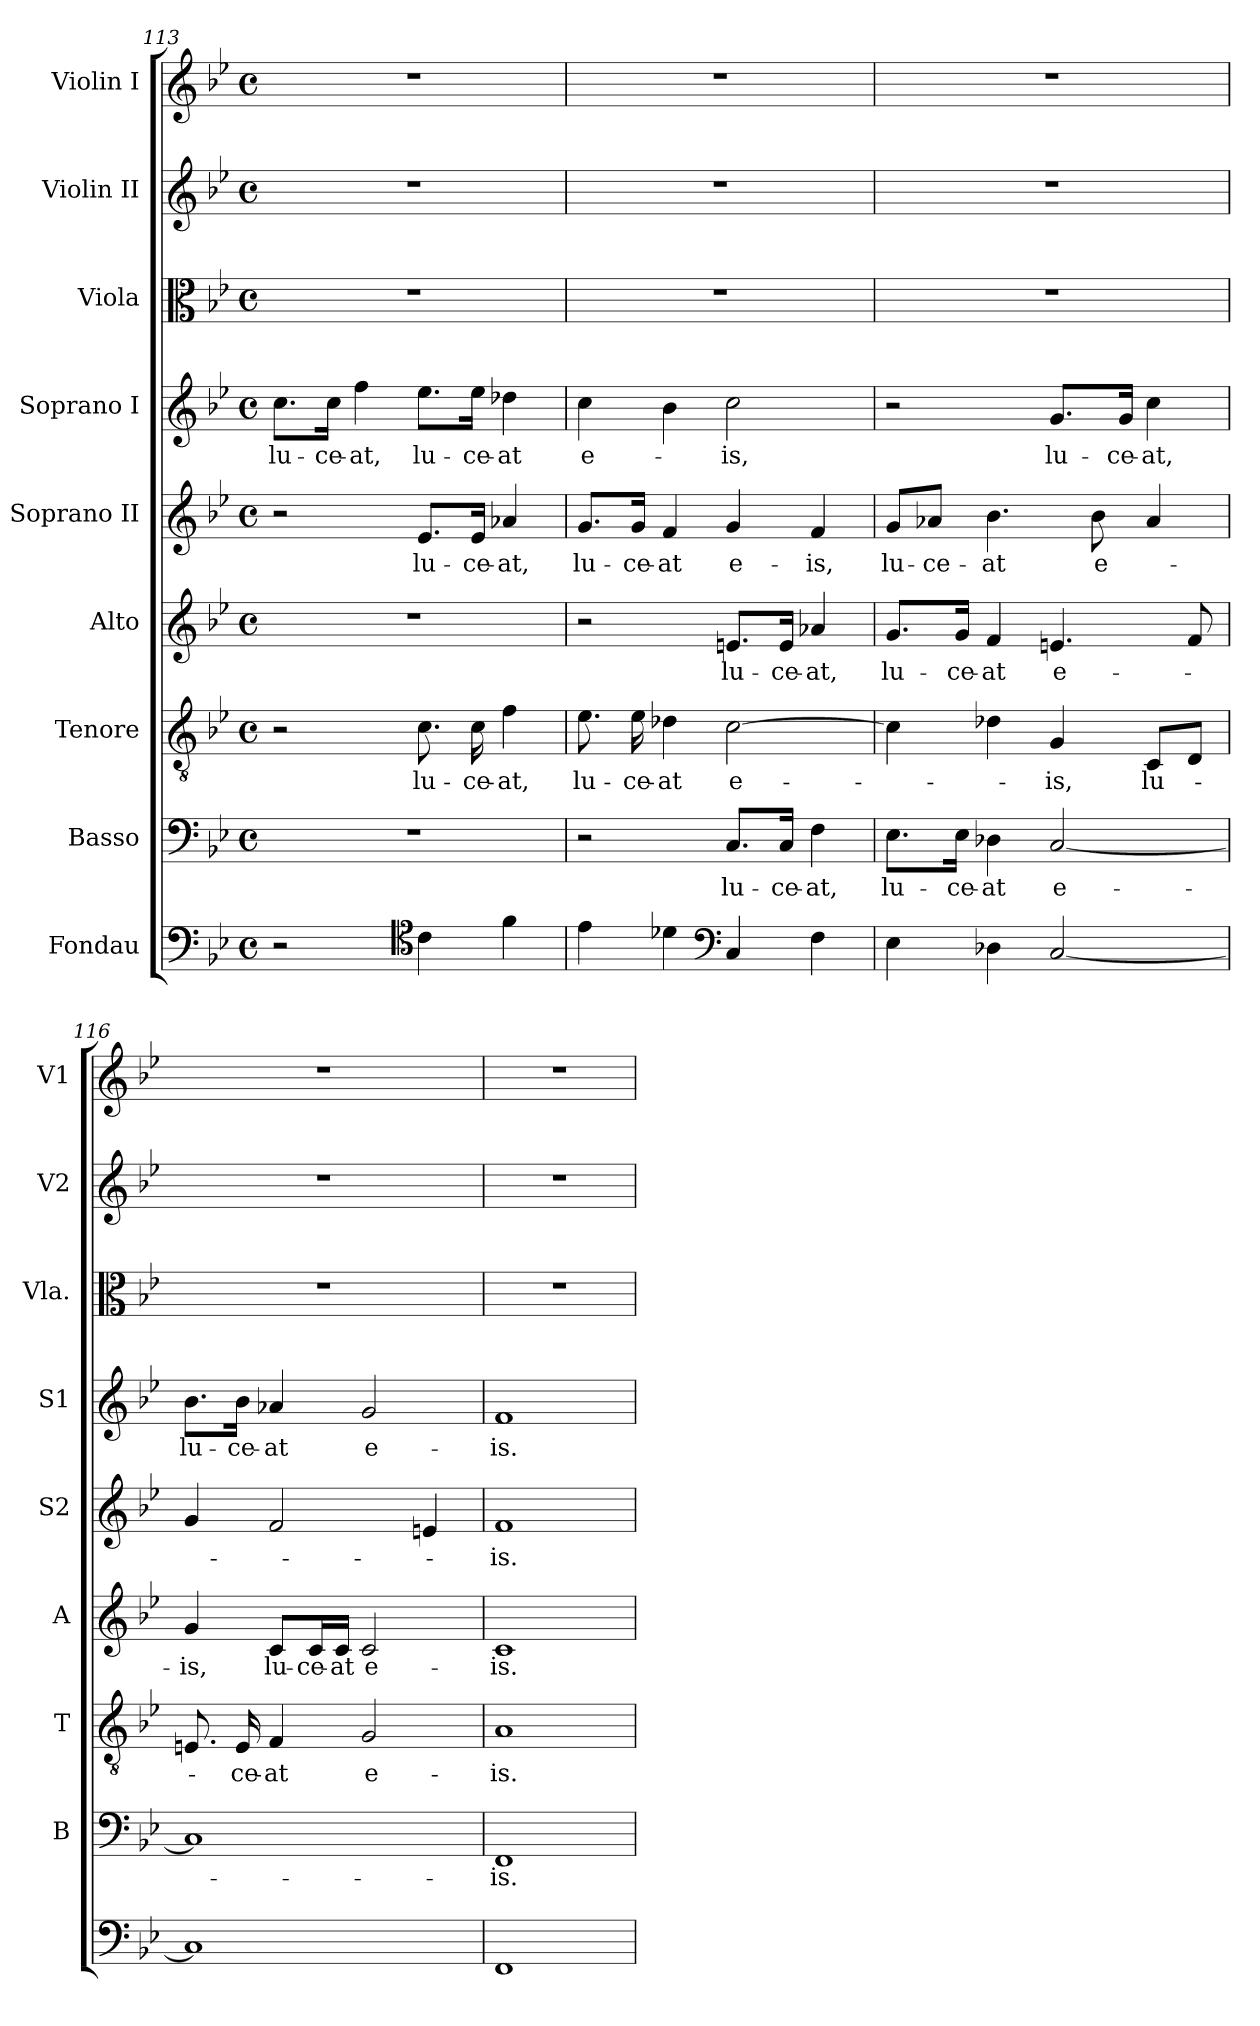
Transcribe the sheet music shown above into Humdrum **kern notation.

**kern	**kern	**text	**kern	**text	**kern	**text	**kern	**text	**kern	**text	**kern	**kern	**kern
*part9	*part8	*part8	*part7	*part7	*part6	*part6	*part5	*part5	*part4	*part4	*part3	*part2	*part1
*staff9	*staff8	*staff8	*staff7	*staff7	*staff6	*staff6	*staff5	*staff5	*staff4	*staff4	*staff3	*staff2	*staff1
*I"Fondau	*I"Basso	*	*I"Tenore	*	*I"Alto	*	*I"Soprano  II	*	*I"Soprano  I	*	*I"Viola	*I"Violin  II	*I"Violin  I
*	*I'B	*	*I'T	*	*I'A	*	*I'S2	*	*I'S1	*	*I'Vla.	*I'V2	*I'V1
!!LO:PB:g=z
*clefF4	*clefF4	*	*clefGv2	*	*clefG2	*	*clefG2	*	*clefG2	*	*clefC3	*clefG2	*clefG2
*k[b-e-]	*k[b-e-]	*	*k[b-e-]	*	*k[b-e-]	*	*k[b-e-]	*	*k[b-e-]	*	*k[b-e-]	*k[b-e-]	*k[b-e-]
*B-:	*B-:	*	*B-:	*	*B-:	*	*B-:	*	*B-:	*	*B-:	*B-:	*B-:
*M4/4	*M4/4	*	*M4/4	*	*M4/4	*	*M4/4	*	*M4/4	*	*M4/4	*M4/4	*M4/4
*met(c)	*met(c)	*	*met(c)	*	*met(c)	*	*met(c)	*	*met(c)	*	*met(c)	*met(c)	*met(c)
=113	=113	=113	=113	=113	=113	=113	=113	=113	=113	=113	=113	=113	=113
!	!	!	!	!	!	!	!	!	!	!LO:LY:b	!	!	!
2r	1r	.	2r	.	1r	.	2r	.	8.cc\L	lu-	1r	1r	1r
!	!	!	!	!	!	!	!	!	!	!LO:LY:b	!	!	!
.	.	.	.	.	.	.	.	.	16cc\Jk	-ce-	.	.	.
!	!	!	!	!	!	!	!	!	!	!LO:LY:b	!	!	!
.	.	.	.	.	.	.	.	.	4ff\	-at,	.	.	.
*clefC4	*	*	*	*	*	*	*	*	*	*	*	*	*
!	!	!	!	!LO:LY:b	!	!	!	!LO:LY:b	!	!LO:LY:b	!	!	!
4c\	.	.	8.c\	lu-	.	.	8.e-/L	lu-	8.ee-\L	lu-	.	.	.
!	!	!	!	!LO:LY:b	!	!	!	!LO:LY:b	!	!LO:LY:b	!	!	!
.	.	.	16c\	-ce-	.	.	16e-/Jk	-ce-	16ee-\Jk	-ce-	.	.	.
!	!	!	!	!LO:LY:b	!	!	!	!LO:LY:b	!	!LO:LY:b	!	!	!
4f\	.	.	4f\	-at,	.	.	4a-X/	-at,	4dd-X\	-at	.	.	.
=114	=114	=114	=114	=114	=114	=114	=114	=114	=114	=114	=114	=114	=114
!	!	!	!	!LO:LY:b	!	!	!	!LO:LY:b	!	!LO:LY:b	!	!	!
4e-\	2r	.	8.e-\	lu-	2r	.	8.g/L	lu-	4cc\	e-	1r	1r	1r
!	!	!	!	!LO:LY:b	!	!	!	!LO:LY:b	!	!	!	!	!
.	.	.	16e-\	-ce-	.	.	16g/Jk	-ce-	.	.	.	.	.
!	!	!	!	!LO:LY:b	!	!	!	!LO:LY:b	!	!	!	!	!
4d-X\	.	.	4d-X\	-at	.	.	4f/	-at	4b-\	.	.	.	.
*clefF4	*	*	*	*	*	*	*	*	*	*	*	*	*
!	!	!LO:LY:b	!	!LO:LY:b	!	!LO:LY:b	!	!LO:LY:b	!	!LO:LY:b	!	!	!
4C/	8.C/L	lu-	[2c\	e-	8.en/L	lu-	4g/	e-	2cc\	-is,	.	.	.
!	!	!LO:LY:b	!	!	!	!LO:LY:b	!	!	!	!	!	!	!
.	16C/Jk	-ce-	.	.	16e/Jk	-ce-	.	.	.	.	.	.	.
!	!	!LO:LY:b	!	!	!	!LO:LY:b	!	!LO:LY:b	!	!	!	!	!
4F\	4F\	-at,	.	.	4a-X/	-at,	4f/	-is,	.	.	.	.	.
=115	=115	=115	=115	=115	=115	=115	=115	=115	=115	=115	=115	=115	=115
!	!	!LO:LY:b	!	!	!	!LO:LY:b	!	!LO:LY:b	!	!	!	!	!
4E-\	8.E-\L	lu-	4c\]	.	8.g/L	lu-	8g/L	lu-	2r	.	1r	1r	1r
!	!	!	!	!	!	!	!	!LO:LY:b	!	!	!	!	!
.	.	.	.	.	.	.	8a-X/J	-ce-	.	.	.	.	.
!	!	!LO:LY:b	!	!	!	!LO:LY:b	!	!	!	!	!	!	!
.	16E-\Jk	-ce-	.	.	16g/Jk	-ce-	.	.	.	.	.	.	.
!	!	!LO:LY:b	!	!	!	!LO:LY:b	!	!LO:LY:b	!	!	!	!	!
4D-X\	4D-X\	-at	4d-X\	.	4f/	-at	4.b-\	-at	.	.	.	.	.
!	!	!LO:LY:b	!	!LO:LY:b	!	!LO:LY:b	!	!	!	!LO:LY:b	!	!	!
[2C/	[2C/	e-	4G/	-is,	4.en/	e-	.	.	8.g/L	lu-	.	.	.
!	!	!	!	!	!	!	!	!LO:LY:b	!	!	!	!	!
.	.	.	.	.	.	.	8b-\	e-	.	.	.	.	.
!	!	!	!	!	!	!	!	!	!	!LO:LY:b	!	!	!
.	.	.	.	.	.	.	.	.	16g/Jk	-ce-	.	.	.
!	!	!	!	!LO:LY:b	!	!	!	!	!	!LO:LY:b	!	!	!
.	.	.	8C/L	lu-	.	.	4a-/	.	4cc\	-at,	.	.	.
.	.	.	8D/J	.	8f/	.	.	.	.	.	.	.	.
=116	=116	=116	=116	=116	=116	=116	=116	=116	=116	=116	=116	=116	=116
!	!	!	!	!	!	!LO:LY:b	!	!	!	!LO:LY:b	!	!	!
1C]	1C]	.	8.En/	.	4g/	-is,	4g/	.	8.b-\L	lu-	1r	1r	1r
!	!	!	!	!LO:LY:b	!	!	!	!	!	!LO:LY:b	!	!	!
.	.	.	16E/	-ce-	.	.	.	.	16b-\Jk	-ce-	.	.	.
!	!	!	!	!LO:LY:b	!	!LO:LY:b	!	!	!	!LO:LY:b	!	!	!
.	.	.	4F/	-at	8c/L	lu-	2f/	.	4a-X/	-at	.	.	.
!	!	!	!	!	!	!LO:LY:b	!	!	!	!	!	!	!
.	.	.	.	.	16c/L	-ce-	.	.	.	.	.	.	.
!	!	!	!	!	!	!LO:LY:b	!	!	!	!	!	!	!
.	.	.	.	.	16c/JJ	-at	.	.	.	.	.	.	.
!	!	!	!	!LO:LY:b	!	!LO:LY:b	!	!	!	!LO:LY:b	!	!	!
.	.	.	2G/	e-	2c/	e-	.	.	2g/	e-	.	.	.
.	.	.	.	.	.	.	4en/	.	.	.	.	.	.
=117	=117	=117	=117	=117	=117	=117	=117	=117	=117	=117	=117	=117	=117
!	!	!LO:LY:b	!	!LO:LY:b	!	!LO:LY:b	!	!LO:LY:b	!	!LO:LY:b	!	!	!
1FF	1FF	-is.	1A	-is.	1c	-is.	1f	-is.	1f	-is.	1r	1r	1r
=!	=!	=!	=!	=!	=!	=!	=!	=!	=!	=!	=!	=!	=!
*-	*-	*-	*-	*-	*-	*-	*-	*-	*-	*-	*-	*-	*-
